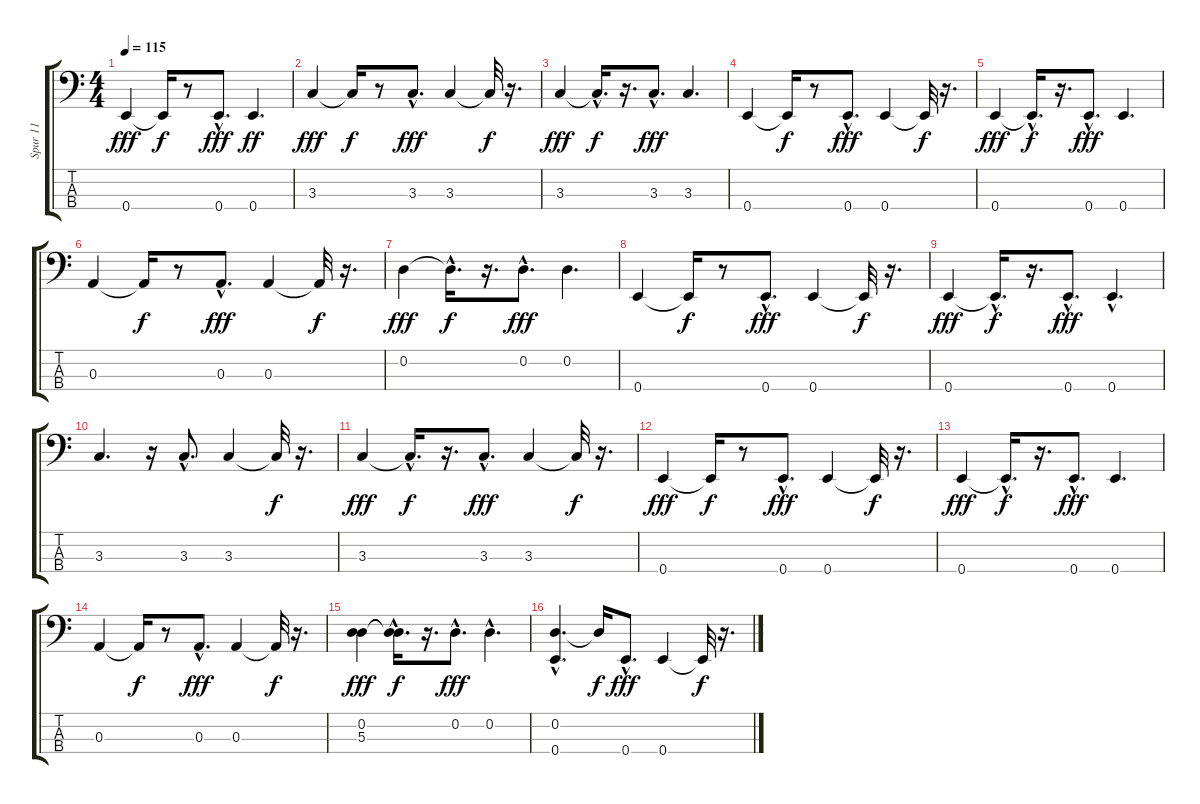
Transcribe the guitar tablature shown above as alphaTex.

\track ("Spur 11" "Spur 11") {instrument electricbassfinger}
\staff {score tabs}
\tuning (G2 D2 A1 E1) {hide}
\ts (4 4)
\tempo 115
\clef f4
\ks c
0.4.4{dy fff} 0.4{t}.16{dy f} r.8 0.4{hac}.8{d dy fff} 0.4.4{d dy ff} |
3.3.4{dy fff} 3.3{t}.16{dy f} r.8 3.3{hac}.8{d dy fff} 3.3.4 3.3{t}.32{dy f} r.16{d} |
3.3.4{dy fff} 3.3{hac t}.16{d dy f} r.16{d} 3.3{hac}.8{d dy fff} 3.3.4{d} |
0.4.4 0.4{t}.16{dy f} r.8 0.4{hac}.8{d dy fff} 0.4.4 0.4{t}.32{dy f} r.16{d} |
0.4.4{dy fff} 0.4{hac t}.16{d dy f} r.16{d} 0.4{hac}.8{d dy fff} 0.4.4{d} |
0.3.4 0.3{t}.16{dy f} r.8 0.3{hac}.8{d dy fff} 0.3.4 0.3{t}.32{dy f} r.16{d} |
0.2.4{dy fff} 0.2{hac t}.16{d dy f} r.16{d} 0.2{hac}.8{d dy fff} 0.2.4{d} |
0.4.4 0.4{t}.16{dy f} r.8 0.4{hac}.8{d dy fff} 0.4.4 0.4{t}.32{dy f} r.16{d} |
0.4.4{dy fff} 0.4{hac t}.16{d dy f} r.16{d} 0.4{hac}.8{d dy fff} 0.4{hac}.4{d} |
3.3.4{d} r.16 3.3{hac}.8{d} 3.3.4 3.3{t}.32{dy f} r.16{d} |
3.3.4{dy fff} 3.3{hac t}.16{d dy f} r.16{d} 3.3{hac}.8{d dy fff} 3.3.4 3.3{t}.32{dy f} r.16{d} |
0.4.4{dy fff} 0.4{t}.16{dy f} r.8 0.4{hac}.8{d dy fff} 0.4.4 0.4{t}.32{dy f} r.16{d} |
0.4.4{dy fff} 0.4{hac t}.16{d dy f} r.16{d} 0.4{hac}.8{d dy fff} 0.4.4{d} |
0.3.4 0.3{t}.16{dy f} r.8 0.3{hac}.8{d dy fff} 0.3.4 0.3{t}.32{dy f} r.16{d} |
(0.2 5.3).4{dy fff} (0.2{hac t} 5.3{hac t}).16{d dy f} r.16{d} 0.2{hac}.8{d dy fff} 0.2{hac}.4{d} |
(0.2{hac} 0.4).4{d} 0.2{t}.16{dy f} 0.4{hac}.8{d dy fff} 0.4.4 0.4{t}.32{dy f} r.16{d}
